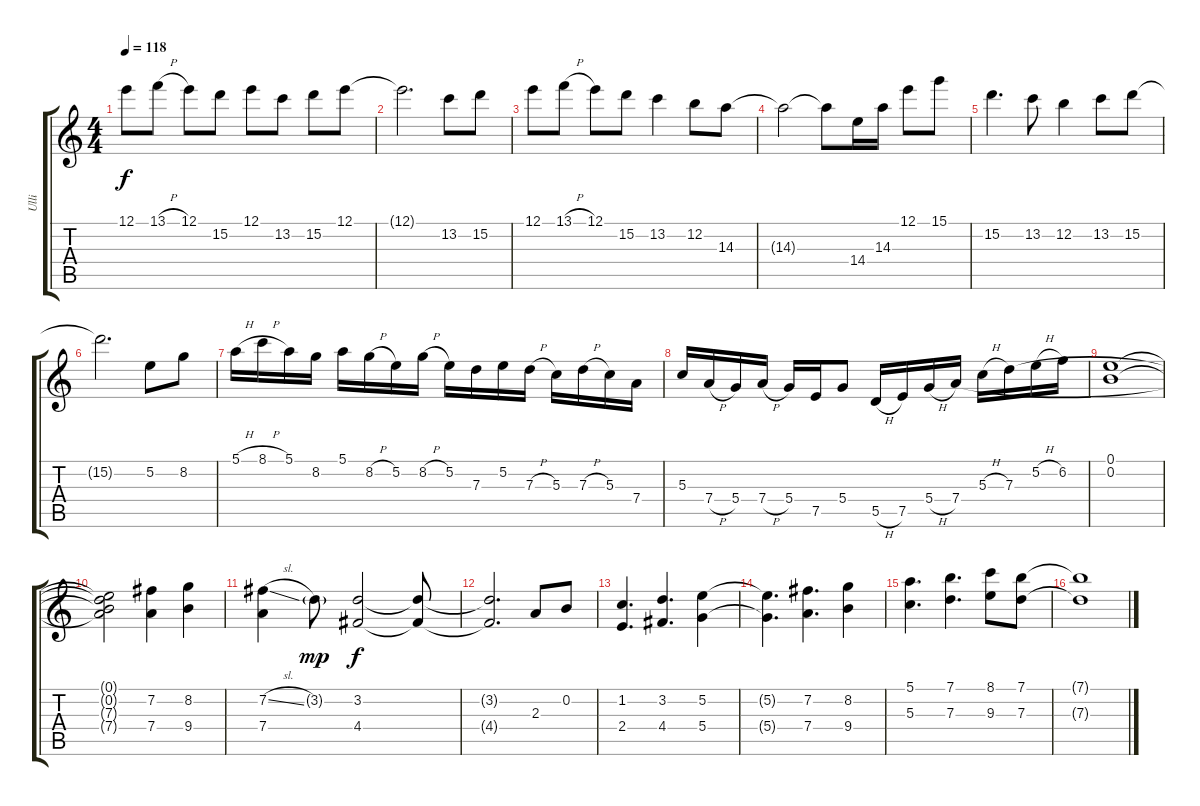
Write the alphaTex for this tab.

\track ("Ulli" "Ulli") {instrument acousticguitarsteel}
\staff {score tabs}
\tuning (E4 B3 G3 D3 A2 E2) {hide}
\ts (4 4)
\tempo 118
\clef g2
\ks c
12.1.8{dy f} 13.1{h}.8 12.1.8 15.2.8 12.1.8 13.2.8 15.2.8 12.1.8 |
12.1{t}.2{d} 13.2.8 15.2.8 |
12.1.8 13.1{h}.8 12.1.8 15.2.8 13.2.4 12.2.8 14.3.8 |
14.3{t}.2 14.3{t}.8 14.4.16 14.3.16 12.1.8 15.1.8 |
15.2.4{d} 13.2.8 12.2.4 13.2.8 15.2.8 |
15.2{t}.2{d} 5.2.8 8.2.8 |
5.1{h}.16 8.1{h}.16 5.1.16 8.2.16 5.1.16 8.2{h}.16 5.2.16 8.2{h}.16 5.2.16 7.3.16 5.2.16 7.3{h}.16 5.3.16 7.3{h}.16 5.3.16 7.4.16 |
5.3.16 7.4{h}.16 5.4.16 7.4{h}.16 5.4.16 7.5.16 5.4.8 5.5{h}.16 7.5.16 5.4{h}.16 7.4.16 5.3{h}.16 7.3.16 5.2{h}.16 6.2.16 |
(0.1 0.2).1 |
(0.1{t} 0.2{t} 7.3{t} 7.4{t}).2 (7.2 7.4).4 (8.2 9.4).4 |
(7.2{sl} 7.4).4 3.2{g}.8{dy mp} (3.2 4.4).2{dy f} (3.2{t} 4.4{t}).8 |
(3.2{t} 4.4{t}).2{d} 2.3.8 0.2.8 |
(1.2 2.4).4{d} (3.2 4.4).4{d} (5.2 5.4).4 |
(5.2{t} 5.4{t}).4{d} (7.2 7.4).4{d} (8.2 9.4).4 |
(5.1 5.3).4{d} (7.1 7.3).4{d} (8.1 9.3).8 (7.1 7.3).8 |
(7.1{t} 7.3{t}).1
